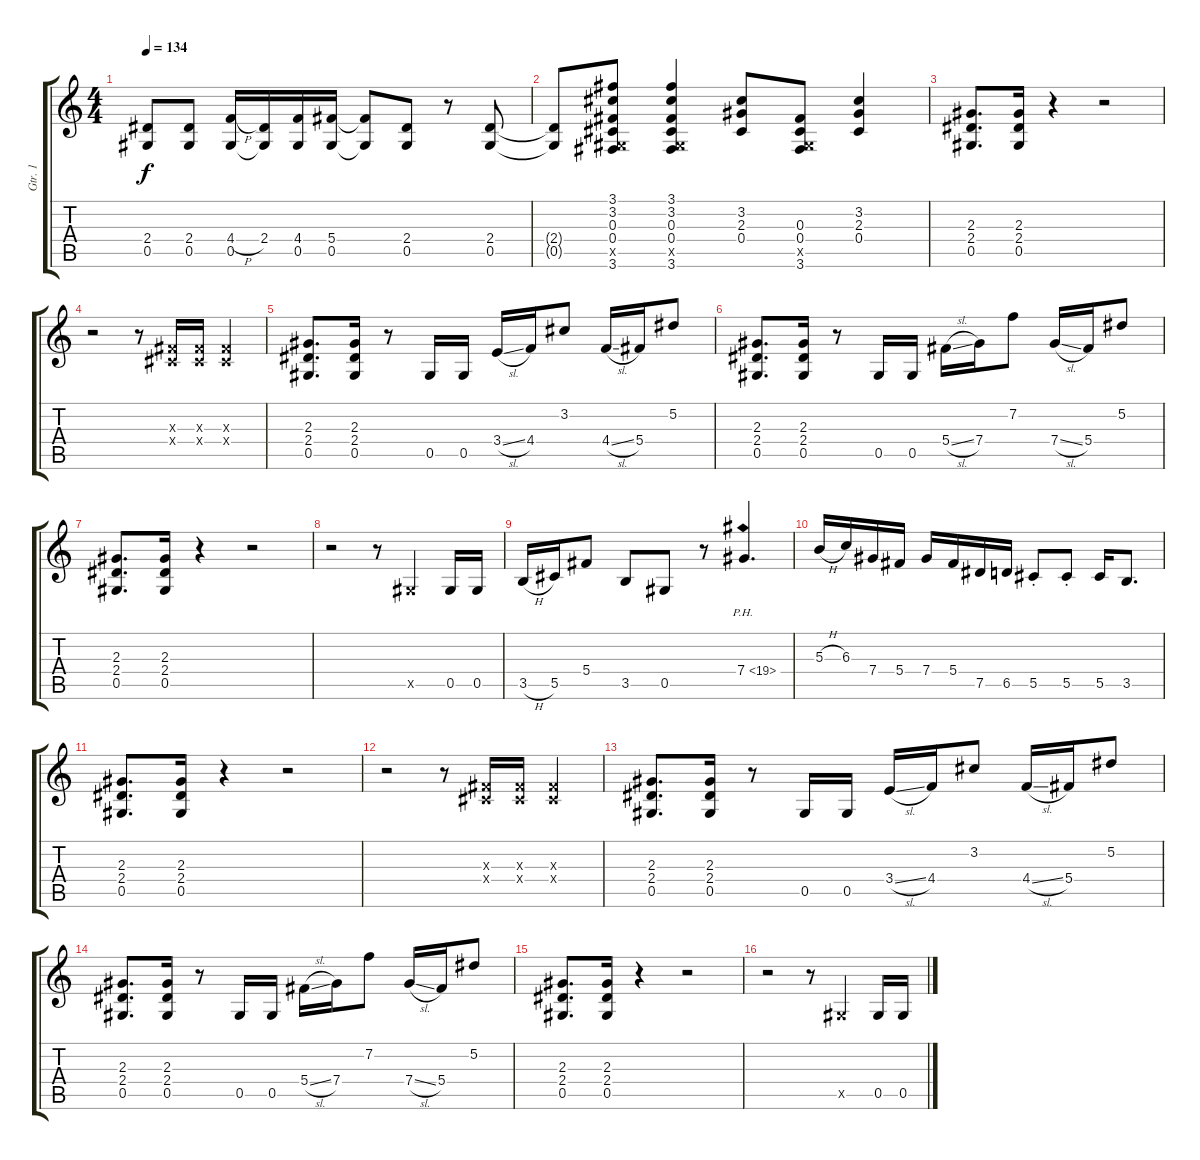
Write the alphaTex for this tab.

\track ("Gtr. 1" "Gtr. 1") {instrument distortionguitar}
\staff {score tabs}
\tuning (Eb4 Bb3 Gb3 Db3 Ab2 Eb2) {hide}
\ts (4 4)
\tempo 134
\clef g2
\ks c
(2.4{t} 0.5{t}).8{dy f} (2.4 0.5).8 (4.4{h} 0.5).16 (2.4 0.5{t}).16 (4.4 0.5).16 (5.4 0.5).16 (5.4{t} 0.5{t}).8 (2.4 0.5).8 r.8 (2.4 0.5).8 |
(2.4{t} 0.5{t}).8 (3.1 3.2 0.3 0.4 0.5{x} 3.6).8 (3.1 3.2 0.3 0.4 0.5{x} 3.6).4 (3.2 2.3 0.4).8 (0.3 0.4 0.5{x} 3.6).8 (3.2 2.3 0.4).4 |
(2.3 2.4 0.5).8{d} (2.3 2.4 0.5).16 r.4 r.2 |
r.2 r.8 (0.3{x} 0.4{x}).16 (0.3{x} 0.4{x}).16 (0.3{x} 0.4{x}).4 |
(2.3 2.4 0.5).8{d} (2.3 2.4 0.5).16 r.8 0.5.16 0.5.16 3.4{sl}.16 4.4.16 3.2.8 4.4{sl}.16 5.4.16 5.2.8 |
(2.3 2.4 0.5).8{d} (2.3 2.4 0.5).16 r.8 0.5.16 0.5.16 5.4{sl}.16 7.4.16 7.2.8 7.4{sl}.16 5.4.16 5.2.8 |
(2.3 2.4 0.5).8{d} (2.3 2.4 0.5).16 r.4 r.2 |
r.2 r.8 0.5{x}.4 0.5.16 0.5.16 |
3.5{h}.16 5.5.16 5.4.8 3.5.8 0.5.8 r.8 7.4{ph 12}.4{d} |
5.3{h}.16 6.3.16 7.4.16 5.4.16 7.4.16 5.4.16 7.5.16 6.5.16 5.5{st}.8 5.5{st}.8 5.5.16 3.5.8{d} |
(2.3 2.4 0.5).8{d} (2.3 2.4 0.5).16 r.4 r.2 |
r.2 r.8 (0.3{x} 0.4{x}).16 (0.3{x} 0.4{x}).16 (0.3{x} 0.4{x}).4 |
(2.3 2.4 0.5).8{d} (2.3 2.4 0.5).16 r.8 0.5.16 0.5.16 3.4{sl}.16 4.4.16 3.2.8 4.4{sl}.16 5.4.16 5.2.8 |
(2.3 2.4 0.5).8{d} (2.3 2.4 0.5).16 r.8 0.5.16 0.5.16 5.4{sl}.16 7.4.16 7.2.8 7.4{sl}.16 5.4.16 5.2.8 |
(2.3 2.4 0.5).8{d} (2.3 2.4 0.5).16 r.4 r.2 |
r.2 r.8 0.5{x}.4 0.5.16 0.5.16
